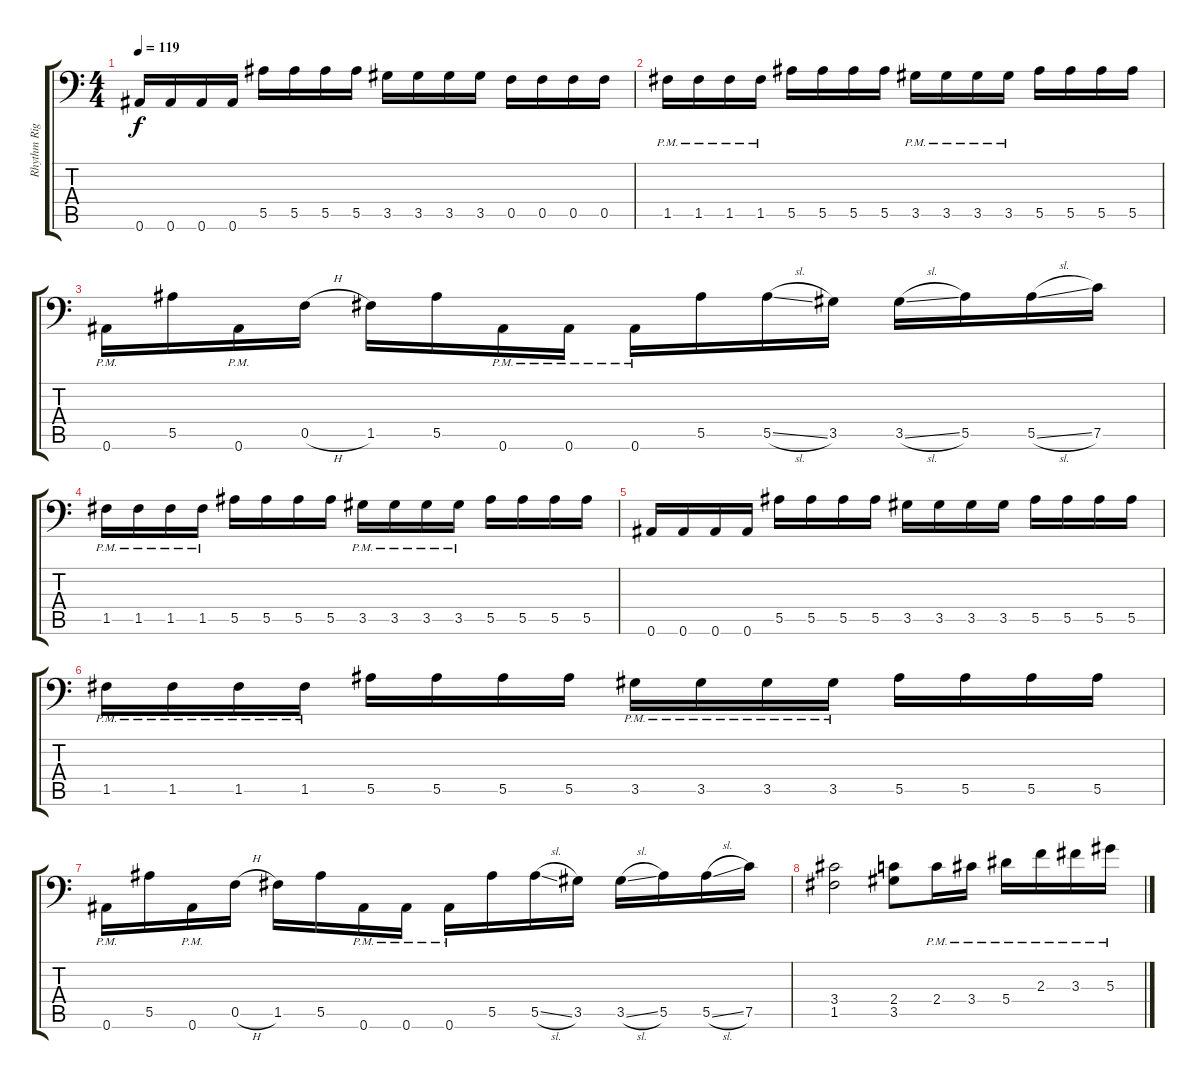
\track ("Rhythm Right" "Rhythm Rig") {instrument distortionguitar}
\staff {score tabs}
\tuning (C4 G3 Eb3 Bb2 F2 Bb1) {hide}
\ts (4 4)
\tempo 119
\clef f4
\ks c
0.6.16{dy f} 0.6.16 0.6.16 0.6.16 5.5.16 5.5.16 5.5.16 5.5.16 3.5.16 3.5.16 3.5.16 3.5.16 0.5.16 0.5.16 0.5.16 0.5.16 |
1.5{pm}.16 1.5{pm}.16 1.5{pm}.16 1.5{pm}.16 5.5.16 5.5.16 5.5.16 5.5.16 3.5{pm}.16 3.5{pm}.16 3.5{pm}.16 3.5{pm}.16 5.5.16 5.5.16 5.5.16 5.5.16 |
0.6{pm}.16 5.5.16 0.6{pm}.16 0.5{h}.16 1.5.16 5.5.16 0.6{pm}.16 0.6{pm}.16 0.6{pm}.16 5.5.16 5.5{sl}.16 3.5.16 3.5{sl}.16 5.5.16 5.5{sl}.16 7.5.16 |
1.5{pm}.16 1.5{pm}.16 1.5{pm}.16 1.5{pm}.16 5.5.16 5.5.16 5.5.16 5.5.16 3.5{pm}.16 3.5{pm}.16 3.5{pm}.16 3.5{pm}.16 5.5.16 5.5.16 5.5.16 5.5.16 |
0.6.16 0.6.16 0.6.16 0.6.16 5.5.16 5.5.16 5.5.16 5.5.16 3.5.16 3.5.16 3.5.16 3.5.16 5.5.16 5.5.16 5.5.16 5.5.16 |
1.5{pm}.16 1.5{pm}.16 1.5{pm}.16 1.5{pm}.16 5.5.16 5.5.16 5.5.16 5.5.16 3.5{pm}.16 3.5{pm}.16 3.5{pm}.16 3.5{pm}.16 5.5.16 5.5.16 5.5.16 5.5.16 |
0.6{pm}.16 5.5.16 0.6{pm}.16 0.5{h}.16 1.5.16 5.5.16 0.6{pm}.16 0.6{pm}.16 0.6{pm}.16 5.5.16 5.5{sl}.16 3.5.16 3.5{sl}.16 5.5.16 5.5{sl}.16 7.5.16 |
(3.4 1.5).2 (2.4 3.5).8 2.4{pm}.16 3.4{pm}.16 5.4{pm}.16 2.3{pm}.16 3.3{pm}.16 5.3{pm}.16
